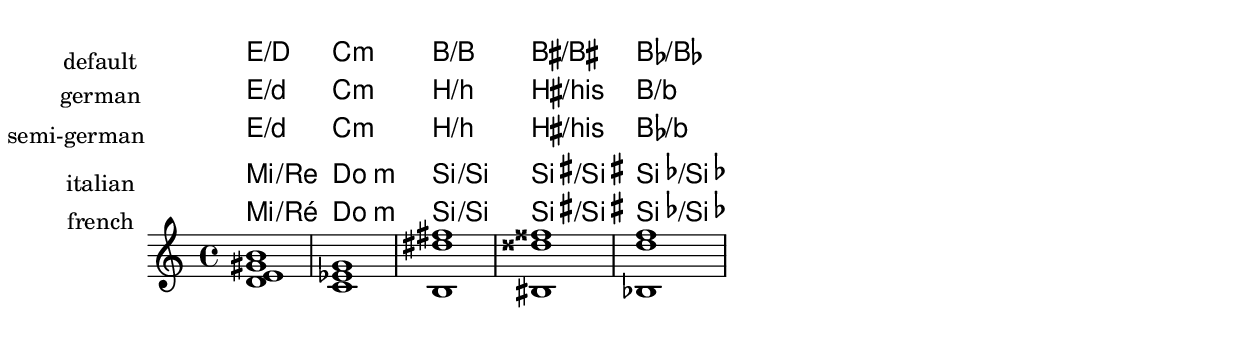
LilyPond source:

\version "2.12.0"
\header  {
    texidoc = "@cindex Chord Names German
The english naming of chords (default) can be changed to german 
(@code{\\germanChords} replaces B and Bes to H and B), semi-german
(@code{\\semiGermanChords} replaces B and Bes to H and Bb), italian
(@code{\\italianChords} uses Do Re Mi Fa Sol La Si), or french
(@code{\\frenchChords} replaces Re to Ré).

" }

scm = \chordmode {
    e1/d c:m
    % c/c cis/cis
    % yeah, we get the idea. -hwn
    
    % cisis/cisis ces/ces ceses/ceses
    b/b bis/bis bes/bes
    % beses/beses
} 


\layout {
    ragged-right = ##t 
    \context {\ChordNames \consists Instrument_name_engraver }
}

<<
    \new ChordNames {
	\set instrumentName = #"default"
	\scm
    }
    \new ChordNames {
	\set instrumentName = #"german"
	\germanChords \scm }
    \new ChordNames {
	\set instrumentName = #"semi-german"
	\semiGermanChords \scm }
    \new ChordNames {
	\set instrumentName = #"italian"
	\italianChords \scm }
    \new ChordNames {
	\set instrumentName = #"french"
	\frenchChords \scm }

    \context Voice { \scm }
>>
